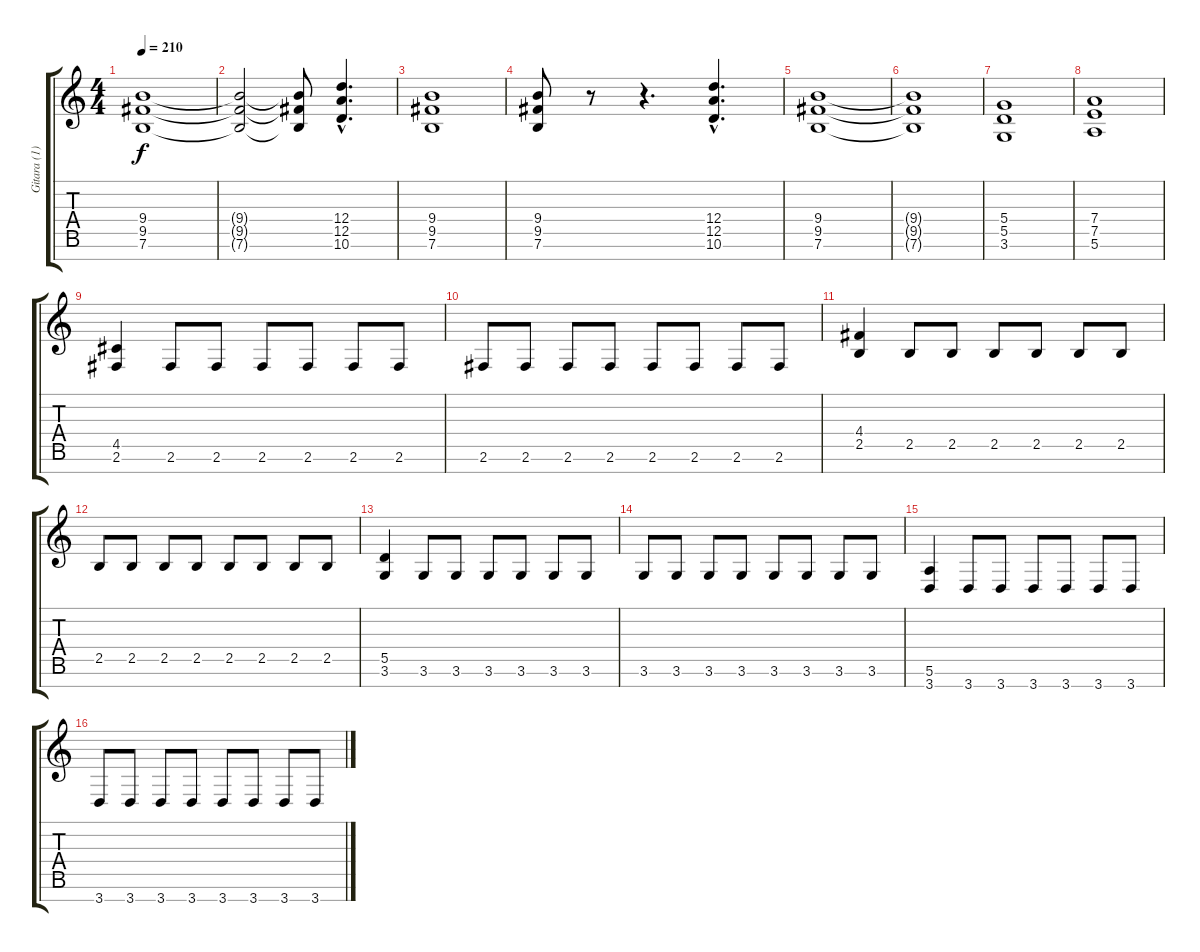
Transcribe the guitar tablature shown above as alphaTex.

\track ("Gitara (1)" "Gitara (1)") {instrument distortionguitar}
\staff {score tabs}
\tuning (E4 B3 G3 D3 A2 E2 B1) {hide}
\ts (4 4)
\tempo 210
\clef g2
\ks c
(9.4 9.5 7.6).1{dy f} |
(9.4{t} 9.5{t} 7.6{t}).2 (9.4{t} 9.5{t} 7.6{t}).8 (12.4{hac} 12.5{hac} 10.6{hac}).4{d} |
(9.4 9.5 7.6).1 |
(9.4 9.5 7.6).8 r.8 r.4{d} (12.4{hac} 12.5{hac} 10.6{hac}).4{d} |
(9.4 9.5 7.6).1 |
(9.4{t} 9.5{t} 7.6{t}).1 |
(5.4 5.5 3.6).1 |
(7.4 7.5 5.6).1 |
(4.5 2.6).4 2.6.8 2.6.8 2.6.8 2.6.8 2.6.8 2.6.8 |
2.6.8 2.6.8 2.6.8 2.6.8 2.6.8 2.6.8 2.6.8 2.6.8 |
(4.4 2.5).4 2.5.8 2.5.8 2.5.8 2.5.8 2.5.8 2.5.8 |
2.5.8 2.5.8 2.5.8 2.5.8 2.5.8 2.5.8 2.5.8 2.5.8 |
(5.5 3.6).4 3.6.8 3.6.8 3.6.8 3.6.8 3.6.8 3.6.8 |
3.6.8 3.6.8 3.6.8 3.6.8 3.6.8 3.6.8 3.6.8 3.6.8 |
(5.6 3.7).4 3.7.8 3.7.8 3.7.8 3.7.8 3.7.8 3.7.8 |
3.7.8 3.7.8 3.7.8 3.7.8 3.7.8 3.7.8 3.7.8 3.7.8
